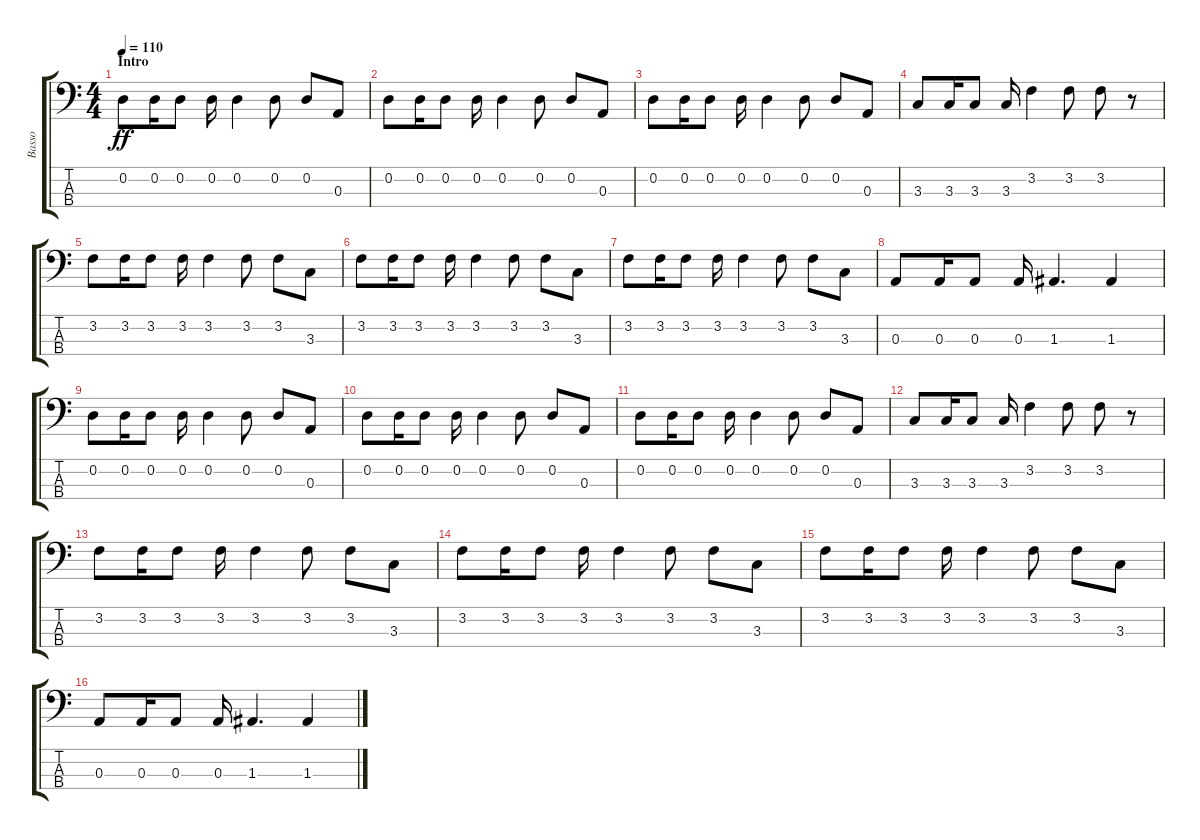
\track ("Basso" "Basso") {instrument electricbassfinger}
\staff {score tabs}
\tuning (G2 D2 A1 E1) {hide}
\ts (4 4)
\section ("" "Intro")
\tempo 110
\clef f4
\ks c
0.2.8{dy ff instrument electricbassfinger} 0.2.16 0.2.8 0.2.16 0.2.4 0.2.8 0.2.8 0.3.8 |
0.2.8 0.2.16 0.2.8 0.2.16 0.2.4 0.2.8 0.2.8 0.3.8 |
0.2.8 0.2.16 0.2.8 0.2.16 0.2.4 0.2.8 0.2.8 0.3.8 |
3.3.8 3.3.16 3.3.8 3.3.16 3.2.4 3.2.8 3.2.8 r.8 |
3.2.8 3.2.16 3.2.8 3.2.16 3.2.4 3.2.8 3.2.8 3.3.8 |
3.2.8 3.2.16 3.2.8 3.2.16 3.2.4 3.2.8 3.2.8 3.3.8 |
3.2.8 3.2.16 3.2.8 3.2.16 3.2.4 3.2.8 3.2.8 3.3.8 |
0.3.8 0.3.16 0.3.8 0.3.16 1.3.4{d} 1.3.4 |
0.2.8 0.2.16 0.2.8 0.2.16 0.2.4 0.2.8 0.2.8 0.3.8 |
0.2.8 0.2.16 0.2.8 0.2.16 0.2.4 0.2.8 0.2.8 0.3.8 |
0.2.8 0.2.16 0.2.8 0.2.16 0.2.4 0.2.8 0.2.8 0.3.8 |
3.3.8 3.3.16 3.3.8 3.3.16 3.2.4 3.2.8 3.2.8 r.8 |
3.2.8 3.2.16 3.2.8 3.2.16 3.2.4 3.2.8 3.2.8 3.3.8 |
3.2.8 3.2.16 3.2.8 3.2.16 3.2.4 3.2.8 3.2.8 3.3.8 |
3.2.8 3.2.16 3.2.8 3.2.16 3.2.4 3.2.8 3.2.8 3.3.8 |
0.3.8 0.3.16 0.3.8 0.3.16 1.3.4{d} 1.3.4
